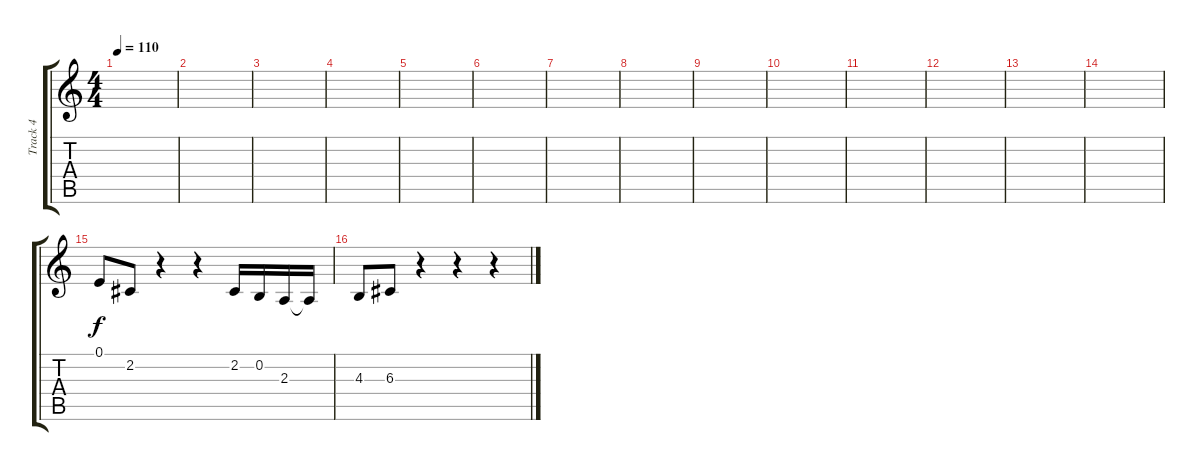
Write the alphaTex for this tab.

\track ("Track 4" "Track 4") {instrument lead6voice}
\staff {score tabs}
\tuning (E4 B3 G3 D3 A2 E2) {hide}
\ts (4 4)
\tempo 110
\clef g2
\ks c
|
|
|
|
|
|
|
|
|
|
|
|
|
|
0.1.8 2.2.8 r.4 r.4 2.2.16 0.2.16 2.3.16 2.3{t}.16 |
4.3.8 6.3.8 r.4 r.4 r.4
